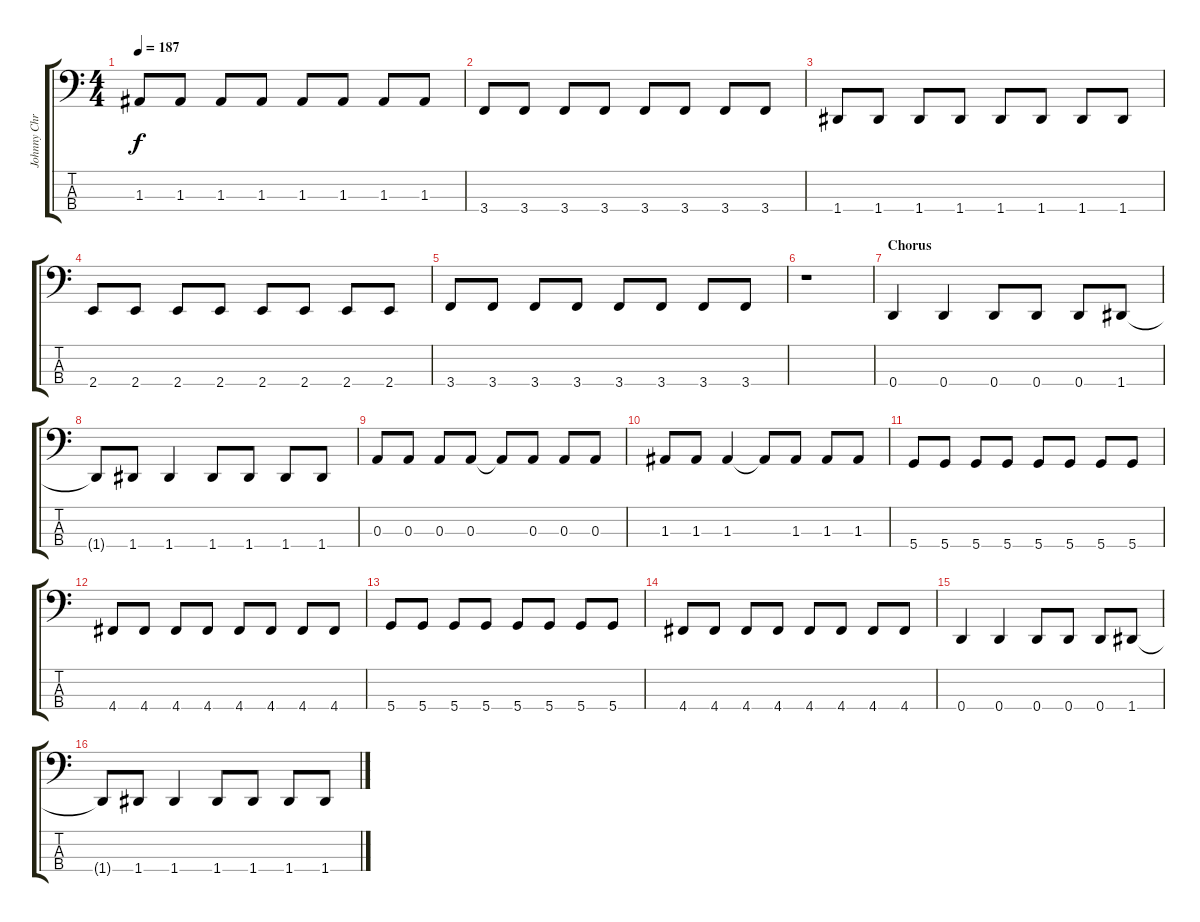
\track ("Johnny Christ (Bass)" "Johnny Chr") {instrument electricbasspick}
\staff {score tabs}
\tuning (G2 D2 A1 D1) {hide}
\ts (4 4)
\tempo 187
\clef f4
\ks c
1.3.8{dy f} 1.3.8 1.3.8 1.3.8 1.3.8 1.3.8 1.3.8 1.3.8 |
3.4.8 3.4.8 3.4.8 3.4.8 3.4.8 3.4.8 3.4.8 3.4.8 |
1.4.8 1.4.8 1.4.8 1.4.8 1.4.8 1.4.8 1.4.8 1.4.8 |
2.4.8 2.4.8 2.4.8 2.4.8 2.4.8 2.4.8 2.4.8 2.4.8 |
3.4.8 3.4.8 3.4.8 3.4.8 3.4.8 3.4.8 3.4.8 3.4.8 |
r.1 |
\section ("" "Chorus")
0.4.4 0.4.4 0.4.8 0.4.8 0.4.8 1.4.8 |
1.4{t}.8 1.4.8 1.4.4 1.4.8 1.4.8 1.4.8 1.4.8 |
0.3.8 0.3.8 0.3.8 0.3.8 0.3{t}.8 0.3.8 0.3.8 0.3.8 |
1.3.8 1.3.8 1.3.4 1.3{t}.8 1.3.8 1.3.8 1.3.8 |
5.4.8 5.4.8 5.4.8 5.4.8 5.4.8 5.4.8 5.4.8 5.4.8 |
4.4.8 4.4.8 4.4.8 4.4.8 4.4.8 4.4.8 4.4.8 4.4.8 |
5.4.8 5.4.8 5.4.8 5.4.8 5.4.8 5.4.8 5.4.8 5.4.8 |
4.4.8 4.4.8 4.4.8 4.4.8 4.4.8 4.4.8 4.4.8 4.4.8 |
0.4.4 0.4.4 0.4.8 0.4.8 0.4.8 1.4.8 |
1.4{t}.8 1.4.8 1.4.4 1.4.8 1.4.8 1.4.8 1.4.8
